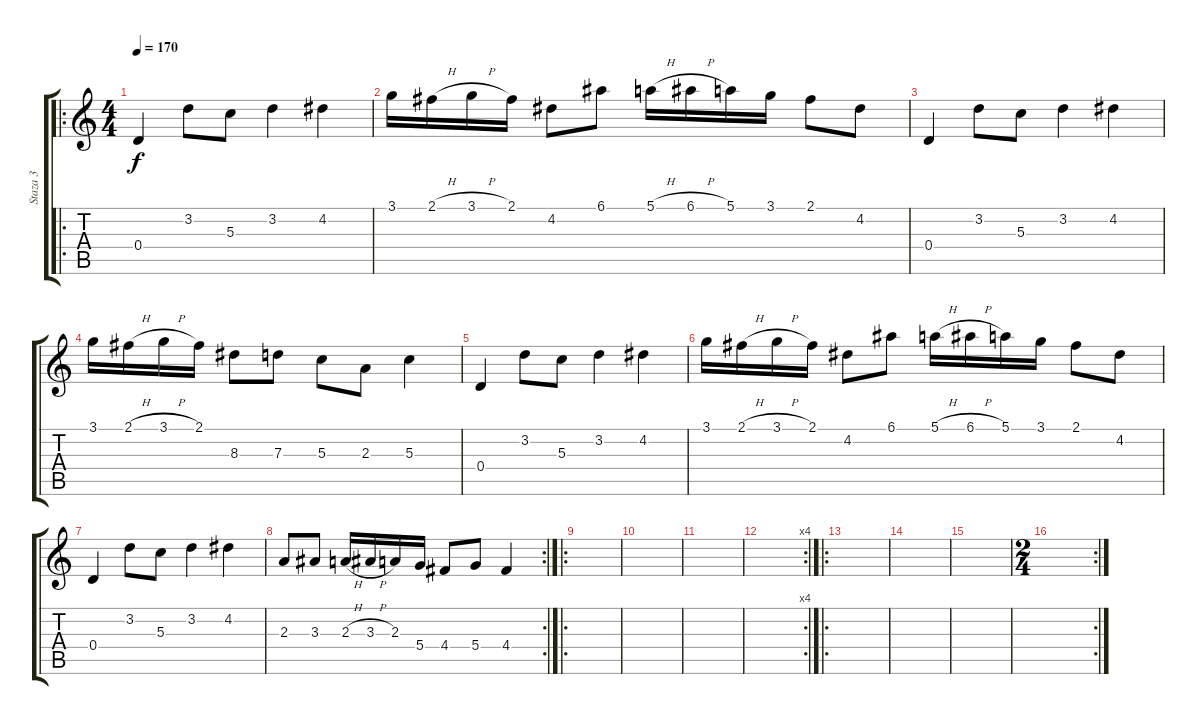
\track ("Staza 3" "Staza 3") {instrument distortionguitar}
\staff {score tabs}
\tuning (E4 B3 G3 D3 A2 E2) {hide}
\ro
\ts (4 4)
\tempo 170
\clef g2
\ks c
0.4.4{dy f instrument electricguitarclean} 3.2.8 5.3.8 3.2.4 4.2.4 |
3.1.16 2.1{h}.16 3.1{h}.16 2.1.16 4.2.8 6.1.8 5.1{h}.16 6.1{h}.16 5.1.16 3.1.16 2.1.8 4.2.8 |
0.4.4{instrument electricguitarclean} 3.2.8 5.3.8 3.2.4 4.2.4 |
3.1.16 2.1{h}.16 3.1{h}.16 2.1.16 8.3.8 7.3.8 5.3.8 2.3.8 5.3.4 |
0.4.4{instrument electricguitarclean} 3.2.8 5.3.8 3.2.4 4.2.4 |
3.1.16 2.1{h}.16 3.1{h}.16 2.1.16 4.2.8 6.1.8 5.1{h}.16 6.1{h}.16 5.1.16 3.1.16 2.1.8 4.2.8 |
0.4.4{instrument electricguitarclean} 3.2.8 5.3.8 3.2.4 4.2.4 |
\rc 2
2.3.8 3.3.8 2.3{h}.16 3.3{h}.16 2.3.16 5.4.16 4.4.8 5.4.8 4.4.4 |
\ro
|
|
|
\rc 4
|
\ro
|
|
|
\rc 2
\ts (2 4)
